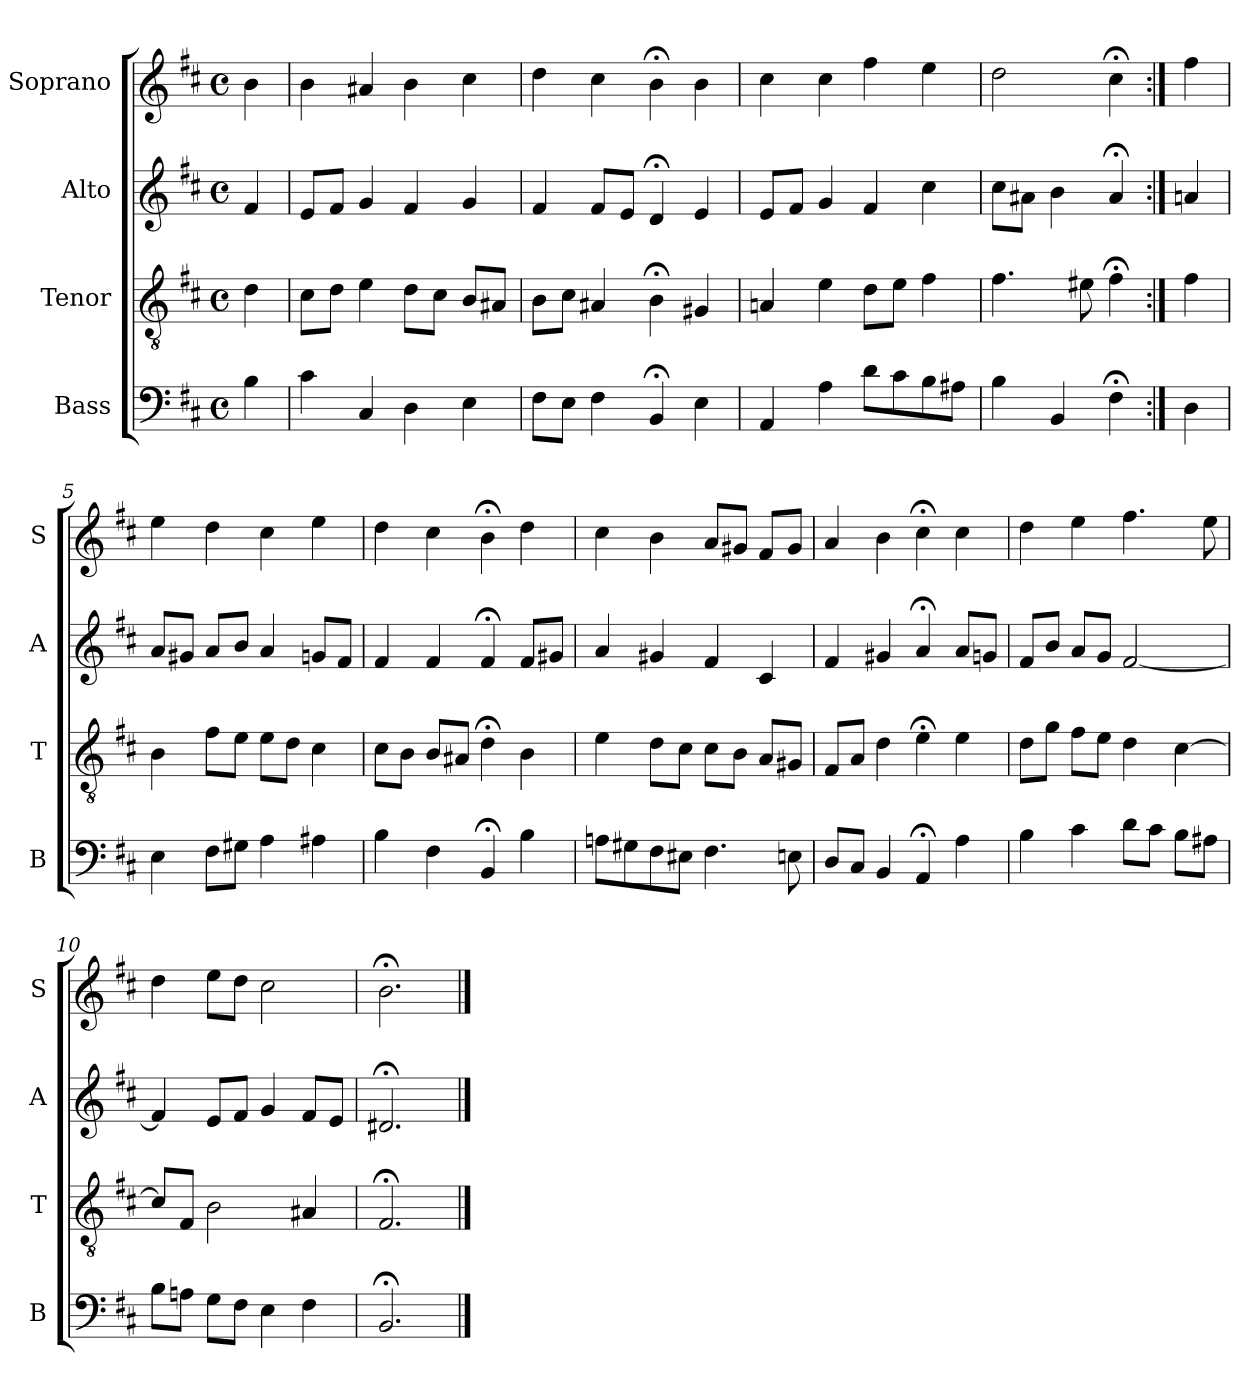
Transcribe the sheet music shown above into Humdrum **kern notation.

**kern	**kern	**kern	**kern
*part4	*part3	*part2	*part1
*staff4	*staff3	*staff2	*staff1
*I"Bass	*I"Tenor	*I"Alto	*I"Soprano
*I'B	*I'T	*I'A	*I'S
*clefF4	*clefGv2	*clefG2	*clefG2
*k[f#c#]	*k[f#c#]	*k[f#c#]	*k[f#c#]
*b:	*b:	*b:	*b:
*M4/4	*M4/4	*M4/4	*M4/4
*met(c)	*met(c)	*met(c)	*met(c)
*MM100	*MM100	*MM100	*MM100
=	=	=	=
4B	4d	4f#	4b
=1	=1	=1	=1
4c#	8c#L	8eL	4b
.	8dJ	8f#J	.
4C#	4e	4g	4a#X
4D	8dL	4f#	4b
.	8c#J	.	.
4E	8BL	4g	4cc#
.	8A#XJ	.	.
=2	=2	=2	=2
8F#iL	8BiL	4f#i	4ddi
8EJ	8c#J	.	.
4F#	4A#X	8f#L	4cc#
.	.	8eJ	.
4BB;<	4B;<	4d;<	4b;<
4E	4G#X	4e	4b
=3	=3	=3	=3
4AA	4An	8eL	4cc#
.	.	8f#J	.
4A	4e	4g	4cc#
8dL	8dL	4f#	4ff#
8c#	8eJ	.	.
8B	4f#	4cc#	4ee
8A#XJ	.	.	.
=4	=4	=4	=4
4B	4.f#	8cc#L	2dd
.	.	8a#XJ	.
4BB	.	4b	.
.	8e#X	.	.
4F#;<	4f#;<	4a#;<	4cc#;<
=:|!	=:|!	=:|!	=:|!
4D	4f#	4an	4ff#
=5	=5	=5	=5
4E	4B	8aL	4ee
.	.	8g#XJ	.
8F#L	8f#L	8aL	4dd
8G#XJ	8eJ	8bJ	.
4A	8eL	4a	4cc#
.	8dJ	.	.
4A#X	4c#	8gnL	4ee
.	.	8f#J	.
=6	=6	=6	=6
4B	8c#L	4f#	4dd
.	8BJ	.	.
4F#	8BL	4f#	4cc#
.	8A#XJ	.	.
4BB;<	4d;<	4f#;<	4b;<
4B	4B	8f#L	4dd
.	.	8g#XJ	.
=7	=7	=7	=7
8AnL	4e	4a	4cc#
8G#X	.	.	.
8F#	8dL	4g#X	4b
8E#XJ	8c#J	.	.
4.F#	8c#L	4f#	8aL
.	8BJ	.	8g#XJ
.	8AL	4c#	8f#L
8En	8G#XJ	.	8g#J
=8	=8	=8	=8
8DL	8F#L	4f#	4a
8C#J	8AJ	.	.
4BB	4d	4g#X	4b
4AA;<	4e;<	4a;<	4cc#;<
4A	4e	8aL	4cc#
.	.	8gnJ	.
=9	=9	=9	=9
4B	8dL	8f#L	4dd
.	8gJ	8bJ	.
4c#	8f#L	8aL	4ee
.	8eJ	8gJ	.
8dL	4d	[2f#	4.ff#
8c#J	.	.	.
8BL	[4c#	.	.
8A#XJ	.	.	8ee
=10	=10	=10	=10
8BL	8c#L]	4f#]	4dd
8AnJ	8F#J	.	.
8GL	2B	8eL	8eeL
8F#J	.	8f#J	8ddJ
4E	.	4g	2cc#
4F#	4A#X	8f#L	.
.	.	8eJ	.
=11	=11	=11	=11
2.BB;<	2.F#;<	2.d#X;<	2.b;<
==	==	==	==
*-	*-	*-	*-
